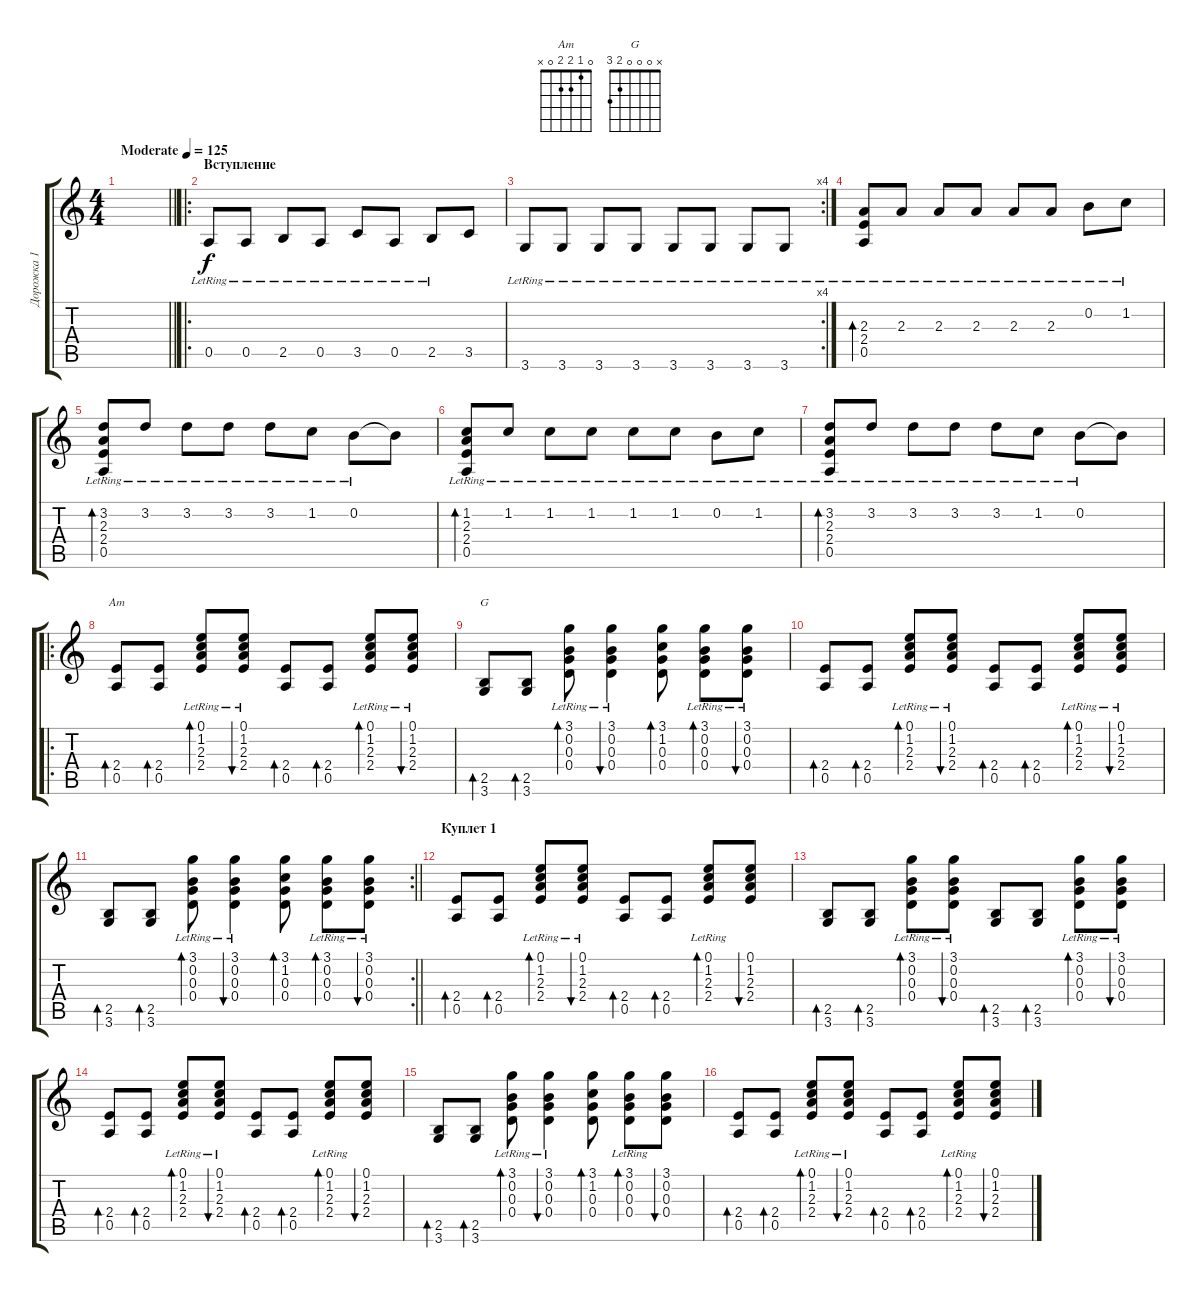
\track ("Дорожка 1" "Дорожка 1") {instrument acousticguitarsteel}
\staff {score tabs}
\tuning (E4 B3 G3 D3 A2 E2) {hide}
\chord ("Am" 0 1 2 2 0 x)
\chord ("G" x 0 0 0 2 3)
\ts (4 4)
\tempo (125 "Moderate")
\clef g2
\barLineRight lightlight
\ks c
|
\ro
\section ("" "Вступление")
0.5{lr}.8 0.5{lr}.8 2.5{lr}.8 0.5{lr}.8 3.5{lr}.8 0.5{lr}.8 2.5{lr}.8 3.5.8 |
\rc 4
3.6{lr}.8 3.6{lr}.8 3.6{lr}.8 3.6{lr}.8 3.6{lr}.8 3.6{lr}.8 3.6{lr}.8 3.6{lr}.8 |
\ks aminor
(2.3{lr} 2.4{lr} 0.5{lr}).8{bd 120} 2.3{lr}.8 2.3{lr}.8 2.3{lr}.8 2.3{lr}.8 2.3{lr}.8 0.2{lr}.8 1.2{lr}.8 |
(3.2{lr} 2.3{lr} 2.4{lr} 0.5{lr}).8{bd 120} 3.2{lr}.8 3.2{lr}.8 3.2{lr}.8 3.2{lr}.8 1.2{lr}.8 0.2{lr}.8 0.2{t}.8 |
(1.2{lr} 2.3{lr} 2.4{lr} 0.5{lr}).8{bd 120} 1.2{lr}.8 1.2{lr}.8 1.2{lr}.8 1.2{lr}.8 1.2{lr}.8 0.2{lr}.8 1.2{lr}.8 |
(3.2{lr} 2.3{lr} 2.4{lr} 0.5{lr}).8{bd 120} 3.2{lr}.8 3.2{lr}.8 3.2{lr}.8 3.2{lr}.8 1.2{lr}.8 0.2{lr}.8 0.2{t}.8 |
\ro
(2.4 0.5).8{bd 30 ch "Am"} (2.4 0.5).8{bd 30} (0.1{lr} 1.2{lr} 2.3{lr} 2.4{lr}).8{bd 30} (0.1{lr} 1.2{lr} 2.3{lr} 2.4{lr}).8{bu 30} (2.4 0.5).8{bd 30} (2.4 0.5).8{bd 30} (0.1{lr} 1.2{lr} 2.3{lr} 2.4{lr}).8{bd 30} (0.1{lr} 1.2{lr} 2.3{lr} 2.4{lr}).8{bu 30} |
(2.5 3.6).8{bd 30 ch "G"} (2.5 3.6).8{bd 30} (3.1{lr} 0.2{lr} 0.3{lr} 0.4{lr}).8{bd 30} (3.1{lr} 0.2{lr} 0.3{lr} 0.4{lr}).4{bu 30} (3.1 1.2 0.3 0.4).8{bd 30} (3.1{lr} 0.2{lr} 0.3{lr} 0.4{lr}).8{bd 30} (3.1{lr} 0.2{lr} 0.3{lr} 0.4{lr}).8{bu 30} |
(2.4 0.5).8{bd 30} (2.4 0.5).8{bd 30} (0.1{lr} 1.2{lr} 2.3{lr} 2.4{lr}).8{bd 30} (0.1{lr} 1.2{lr} 2.3{lr} 2.4{lr}).8{bu 30} (2.4 0.5).8{bd 30} (2.4 0.5).8{bd 30} (0.1{lr} 1.2{lr} 2.3{lr} 2.4{lr}).8{bd 30} (0.1{lr} 1.2{lr} 2.3{lr} 2.4{lr}).8{bu 30} |
\rc 2
\barLineRight lightlight
(2.5 3.6).8{bd 30} (2.5 3.6).8{bd 30} (3.1{lr} 0.2{lr} 0.3{lr} 0.4{lr}).8{bd 30} (3.1{lr} 0.2{lr} 0.3{lr} 0.4{lr}).4{bu 30} (3.1 1.2 0.3 0.4).8{bd 30} (3.1{lr} 0.2{lr} 0.3{lr} 0.4{lr}).8{bd 30} (3.1{lr} 0.2{lr} 0.3{lr} 0.4{lr}).8{bu 30} |
\section ("" "Куплет 1")
(2.4 0.5).8{bd 30} (2.4 0.5).8{bd 30} (0.1{lr} 1.2{lr} 2.3{lr} 2.4{lr}).8{bd 30} (0.1{lr} 1.2{lr} 2.3{lr} 2.4{lr}).8{bu 30} (2.4 0.5).8{bd 30} (2.4 0.5).8{bd 30} (0.1{lr} 1.2{lr} 2.3{lr} 2.4{lr}).8{bd 30} (0.1 1.2 2.3 2.4).8{bu 30} |
(2.5 3.6).8{bd 30} (2.5 3.6).8{bd 30} (3.1{lr} 0.2{lr} 0.3{lr} 0.4{lr}).8{bd 30} (3.1{lr} 0.2{lr} 0.3{lr} 0.4{lr}).8{bu 30} (2.5 3.6).8{bd 30} (2.5 3.6).8{bd 30} (3.1{lr} 0.2{lr} 0.3{lr} 0.4{lr}).8{bd 30} (3.1{lr} 0.2{lr} 0.3{lr} 0.4{lr}).8{bu 30} |
(2.4 0.5).8{bd 30} (2.4 0.5).8{bd 30} (0.1{lr} 1.2{lr} 2.3{lr} 2.4{lr}).8{bd 30} (0.1{lr} 1.2{lr} 2.3{lr} 2.4{lr}).8{bu 30} (2.4 0.5).8{bd 30} (2.4 0.5).8{bd 30} (0.1{lr} 1.2{lr} 2.3{lr} 2.4{lr}).8{bd 30} (0.1 1.2 2.3 2.4).8{bu 30} |
(2.5 3.6).8{bd 30} (2.5 3.6).8{bd 30} (3.1{lr} 0.2{lr} 0.3{lr} 0.4{lr}).8{bd 30} (3.1{lr} 0.2{lr} 0.3{lr} 0.4{lr}).4{bu 30} (3.1 1.2 0.3 0.4).8{bd 30} (3.1{lr} 0.2{lr} 0.3{lr} 0.4{lr}).8{bd 30} (3.1 0.2 0.3 0.4).8{bu 30} |
(2.4 0.5).8{bd 30} (2.4 0.5).8{bd 30} (0.1{lr} 1.2{lr} 2.3{lr} 2.4{lr}).8{bd 30} (0.1{lr} 1.2{lr} 2.3{lr} 2.4{lr}).8{bu 30} (2.4 0.5).8{bd 30} (2.4 0.5).8{bd 30} (0.1{lr} 1.2{lr} 2.3{lr} 2.4{lr}).8{bd 30} (0.1 1.2 2.3 2.4).8{bu 30}
